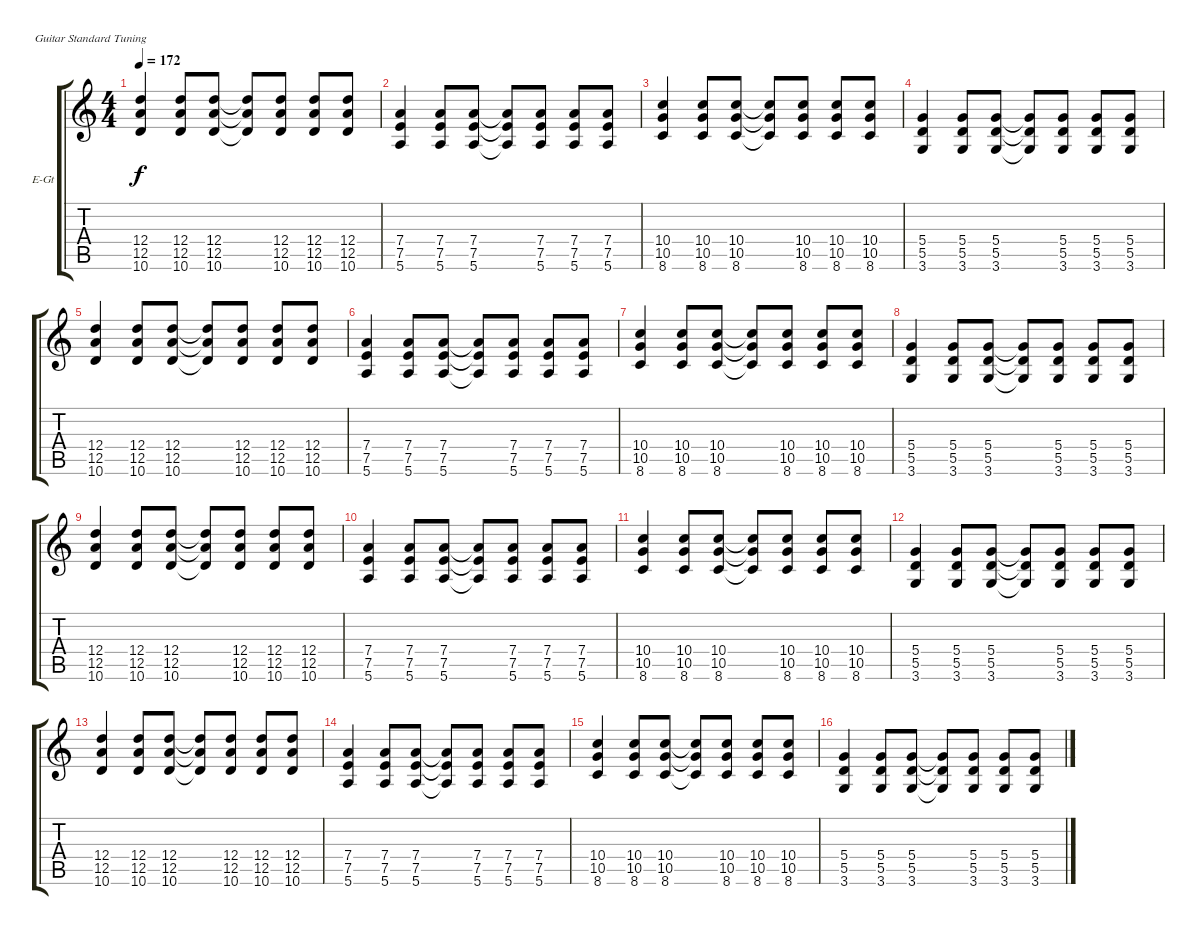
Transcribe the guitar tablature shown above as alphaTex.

\bracketExtendMode groupsimilarinstruments
\firstSystemTrackNameOrientation horizontal
\otherSystemsTrackNameOrientation horizontal
\track ("Oli de Sat" "E-Gt") {instrument overdrivenguitar}
\staff {score tabs}
\tuning (E4 B3 G3 D3 A2 E2)
\ts (4 4)
\tempo 172
\clef g2
\ks c
(12.4 12.5 10.6).4{dy f} (12.4 12.5 10.6).8 (12.4 12.5 10.6).8 (12.4{t} 12.5{t} 10.6{t}).8 (12.4 12.5 10.6).8 (12.4 12.5 10.6).8 (12.4 12.5 10.6).8 |
(7.4 7.5 5.6).4 (7.4 7.5 5.6).8 (7.4 7.5 5.6).8 (7.4{t} 7.5{t} 5.6{t}).8 (7.4 7.5 5.6).8 (7.4 7.5 5.6).8 (7.4 7.5 5.6).8 |
(10.4 10.5 8.6).4 (10.4 10.5 8.6).8 (10.4 10.5 8.6).8 (10.4{t} 10.5{t} 8.6{t}).8 (10.4 10.5 8.6).8 (10.4 10.5 8.6).8 (10.4 10.5 8.6).8 |
(5.4 5.5 3.6).4 (5.4 5.5 3.6).8 (5.4 5.5 3.6).8 (5.4{t} 5.5{t} 3.6{t}).8 (5.4 5.5 3.6).8 (5.4 5.5 3.6).8 (5.4 5.5 3.6).8 |
(12.4 12.5 10.6).4 (12.4 12.5 10.6).8 (12.4 12.5 10.6).8 (12.4{t} 12.5{t} 10.6{t}).8 (12.4 12.5 10.6).8 (12.4 12.5 10.6).8 (12.4 12.5 10.6).8 |
(7.4 7.5 5.6).4 (7.4 7.5 5.6).8 (7.4 7.5 5.6).8 (7.4{t} 7.5{t} 5.6{t}).8 (7.4 7.5 5.6).8 (7.4 7.5 5.6).8 (7.4 7.5 5.6).8 |
(10.4 10.5 8.6).4 (10.4 10.5 8.6).8 (10.4 10.5 8.6).8 (10.4{t} 10.5{t} 8.6{t}).8 (10.4 10.5 8.6).8 (10.4 10.5 8.6).8 (10.4 10.5 8.6).8 |
(5.4 5.5 3.6).4 (5.4 5.5 3.6).8 (5.4 5.5 3.6).8 (5.4{t} 5.5{t} 3.6{t}).8 (5.4 5.5 3.6).8 (5.4 5.5 3.6).8 (5.4 5.5 3.6).8 |
(12.4 12.5 10.6).4 (12.4 12.5 10.6).8 (12.4 12.5 10.6).8 (12.4{t} 12.5{t} 10.6{t}).8 (12.4 12.5 10.6).8 (12.4 12.5 10.6).8 (12.4 12.5 10.6).8 |
(7.4 7.5 5.6).4 (7.4 7.5 5.6).8 (7.4 7.5 5.6).8 (7.4{t} 7.5{t} 5.6{t}).8 (7.4 7.5 5.6).8 (7.4 7.5 5.6).8 (7.4 7.5 5.6).8 |
(10.4 10.5 8.6).4 (10.4 10.5 8.6).8 (10.4 10.5 8.6).8 (10.4{t} 10.5{t} 8.6{t}).8 (10.4 10.5 8.6).8 (10.4 10.5 8.6).8 (10.4 10.5 8.6).8 |
(5.4 5.5 3.6).4 (5.4 5.5 3.6).8 (5.4 5.5 3.6).8 (5.4{t} 5.5{t} 3.6{t}).8 (5.4 5.5 3.6).8 (5.4 5.5 3.6).8 (5.4 5.5 3.6).8 |
(12.4 12.5 10.6).4 (12.4 12.5 10.6).8 (12.4 12.5 10.6).8 (12.4{t} 12.5{t} 10.6{t}).8 (12.4 12.5 10.6).8 (12.4 12.5 10.6).8 (12.4 12.5 10.6).8 |
(7.4 7.5 5.6).4 (7.4 7.5 5.6).8 (7.4 7.5 5.6).8 (7.4{t} 7.5{t} 5.6{t}).8 (7.4 7.5 5.6).8 (7.4 7.5 5.6).8 (7.4 7.5 5.6).8 |
(10.4 10.5 8.6).4 (10.4 10.5 8.6).8 (10.4 10.5 8.6).8 (10.4{t} 10.5{t} 8.6{t}).8 (10.4 10.5 8.6).8 (10.4 10.5 8.6).8 (10.4 10.5 8.6).8 |
(5.4 5.5 3.6).4 (5.4 5.5 3.6).8 (5.4 5.5 3.6).8 (5.4{t} 5.5{t} 3.6{t}).8 (5.4 5.5 3.6).8 (5.4 5.5 3.6).8 (5.4 5.5 3.6).8
